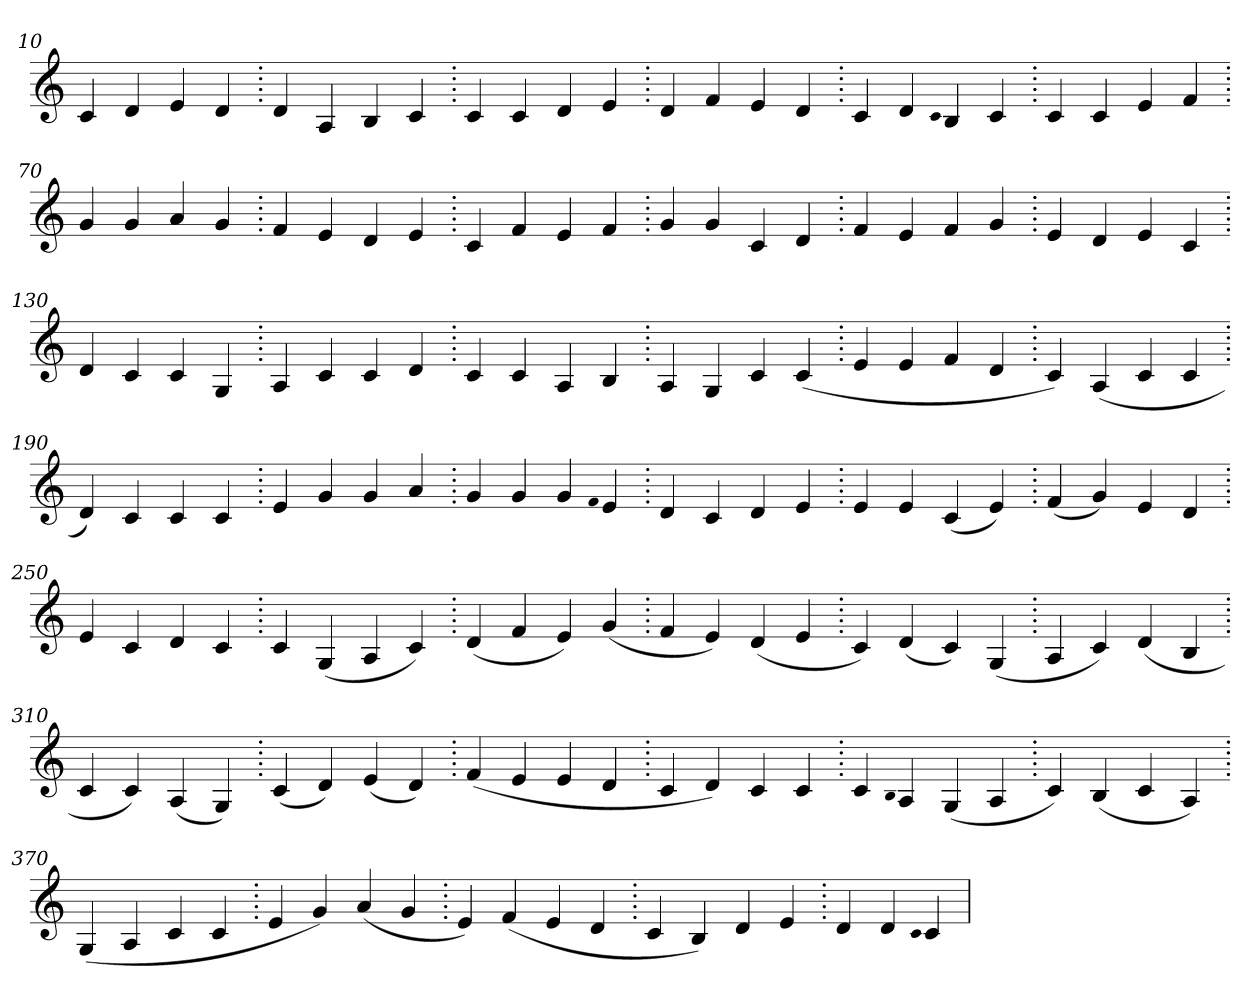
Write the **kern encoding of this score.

**kern
*part1
*staff1
*clefG2
=10.
4c
4d
4e
4d
=20.
4d
4A
4B
4c
=30.
4c
4c
4d
4e
=40.
4d
4f
4e
4d
=50.
4c
4d
qqc
4B
4c
=60.
4c
4c
4e
4f
=70.
4g
4g
4a
4g
=80.
4f
4e
4d
4e
=90.
4c
4f
4e
4f
=100.
4g
4g
4c
4d
=110.
4f
4e
4f
4g
=120.
4e
4d
4e
4c
=130.
4d
4c
4c
4G
=140.
4A
4c
4c
4d
=150.
4c
4c
4A
4B
=160.
4A
4G
4c
(>4c
=170.
4e
4e
4f
4d
=180.
4c)
(>4A
4c
4c
=190.
4d)
4c
4c
4c
=200.
4e
4g
4g
4a
=210.
4g
4g
4g
qqf
4e
=220.
4d
4c
4d
4e
=230.
4e
4e
(>4c
4e)
=240.
(>4f
4g)
4e
4d
=250.
4e
4c
4d
4c
=260.
4c
(>4G
4A
4c)
=270.
(>4d
4f
4e)
(>4g
=280.
4f
4e)
(>4d
4e
=290.
4c)
(>4d
4c)
(>4G
=300.
4A
4c)
(>4d
4B
=310.
4c
4c)
(>4A
4G)
=320.
(>4c
4d)
(>4e
4d)
=330.
(>4f
4e
4e
4d
=340.
4c
4d)
4c
4c
=350.
4c
qqB
4A
(>4G
4A
=360.
4c)
(>4B
4c
4A)
=370.
(>4G
4A
4c
4c
=380.
4e
4g)
(>4a
4g
=390.
4e)
(>4f
4e
4d
=400.
4c
4B)
4d
4e
=410.
4d
4d
qqc
4c
=
*-
